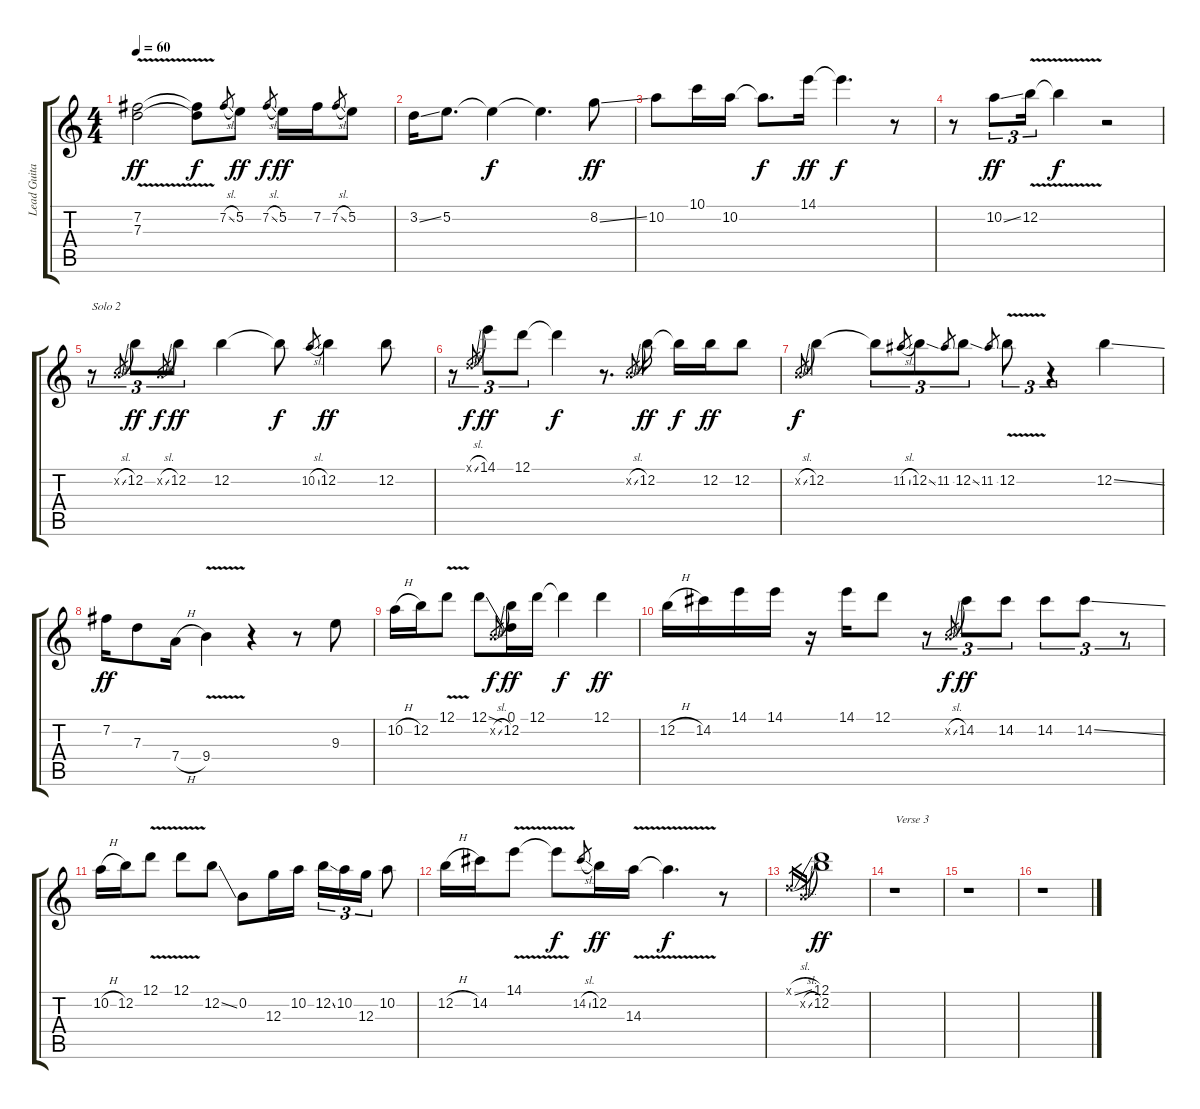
\track ("Lead Guitar 1" "Lead Guita") {instrument acousticguitarsteel}
\staff {score tabs}
\tuning (D4 B3 G3 D3 G2 D2) {hide}
\ts (4 4)
\tempo 60
\clef g2
\ks c
(7.2{v} 7.3{v}).2{dy ff} (7.2{t} 7.3{t}).8{dy f} 7.2{sl}.8{gr} 5.2.8{dy ff} 7.2{sl}.8{gr dy f} 5.2.16{dy ff} 7.2.16 7.2{sl}.8{gr} 5.2.8 |
3.2{ss}.16 5.2.8{d} 5.2{t}.4{dy f} 5.2{t}.4{d} 8.2{ss}.8{dy ff} |
10.2.8 10.1.16 10.2.16 10.2{t}.8{d dy f} 14.1.16{dy ff} 14.1{t}.4{d dy f} r.8 |
r.8 10.2{ss}.8{tu (3 2) dy ff} 12.2{v}.16{tu (3 2)} 12.2{t}.4{dy f} r.2 |
r.8{tu (3 2) txt "Solo 2"} 0.2{sl x}.8{gr} 12.2.8{tu (3 2) dy ff} 0.2{sl x}.8{gr dy f} 12.2.8{tu (3 2) dy ff} 12.2.4 12.2{t}.8{dy f} 10.2{sl}.8{gr} 12.2.4{dy ff} 12.2.8 |
r.8{tu (3 2)} 0.1{sl x}.8{gr dy f} 14.1.8{tu (3 2) dy ff} 12.1.8{tu (3 2)} 12.1{t}.4{dy f} r.8{d} 0.2{sl x}.8{gr} 12.2.16{dy ff} 12.2{t}.16{dy f} 12.2.16{dy ff} 12.2.8 |
0.2{sl x}.8{gr dy f} 12.2.4 12.2{t}.8{tu (3 2)} 11.2{sl}.8{gr} 12.2{ss}.8{tu (3 2)} 11.2.8{gr} 12.2{ss}.8{tu (3 2)} 11.2.8{gr} 12.2{v}.8{tu (3 2)} r.4{tu (3 2)} 12.2{ss}.4 |
7.2.16{dy ff} 7.3.8 7.4{h}.16 9.4{v}.4 r.4 r.8 9.3.8 |
10.2{h}.16 12.2.16 12.1{v}.8 12.1{ss}.8 0.2{sl x}.8{gr dy f} (0.1 12.2).16{dy ff} 12.1.16 12.1{t}.4{dy f} 12.1.4{dy ff} |
12.2{h}.16 14.2.16 14.1.16 14.1.16 r.16 14.1.16 12.1.8 r.8{tu (3 2)} 0.2{sl x}.8{gr dy f} 14.2.8{tu (3 2) dy ff} 14.2.8{tu (3 2)} 14.2.8{tu (3 2)} 14.2{ss}.8{tu (3 2)} r.8{tu (3 2)} |
10.2{h}.16 12.2.16 12.1{v}.8 12.1{v}.8 12.2{ss}.8 0.2.8 12.3.16 10.2.16 12.2{ss}.16{tu (3 2)} 10.2.16{tu (3 2)} 12.3.16{tu (3 2)} 10.2.8 |
12.2{h}.16 14.2.16 14.1{v}.8 14.1{t}.8{dy f} 14.2{sl}.8{gr} 12.2.16{dy ff} 14.3{v}.16 14.3{t}.4{d dy f} r.8 |
0.1{sl x}.16{gr} 0.2{sl x}.16{gr} (12.1 12.2).1{dy ff} |
r.1{txt "Verse 3"} |
r.1 |
r.1
